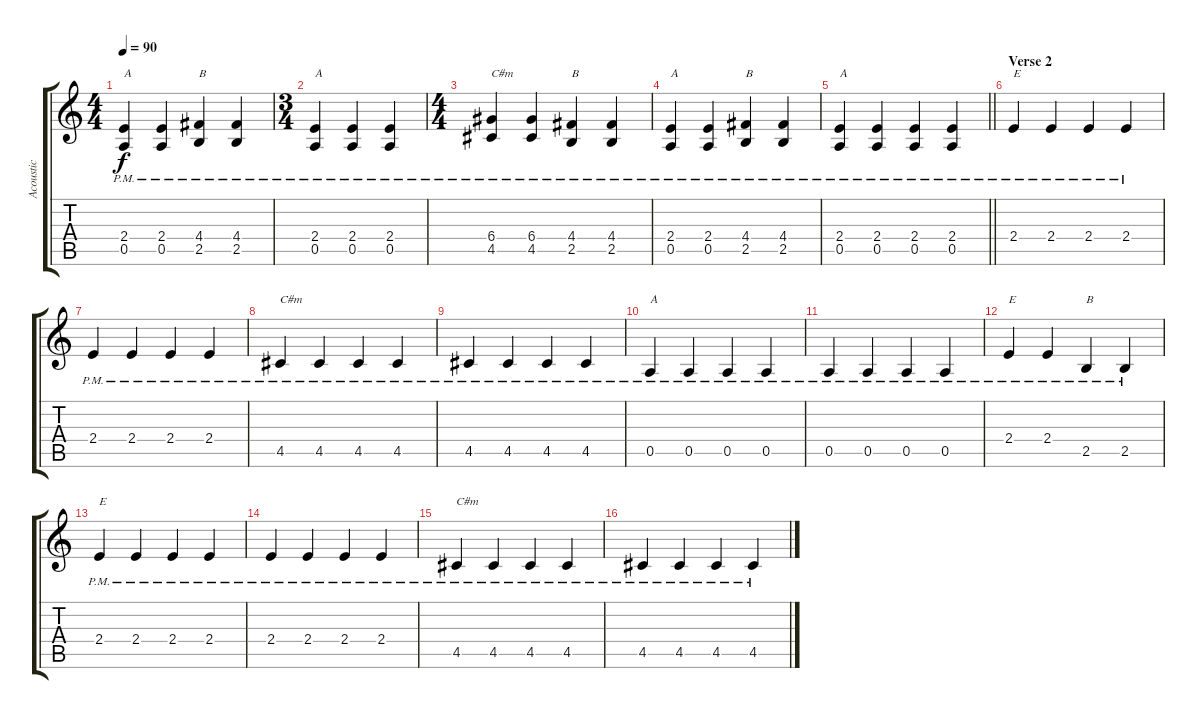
\track ("Acoustic" "Acoustic") {instrument acousticguitarsteel}
\staff {score tabs}
\tuning (E4 B3 G3 D3 A2 E2) {hide}
\ts (4 4)
\tempo 90
\clef g2
\ks c
(2.4{pm} 0.5{pm}).4{txt "A" dy f} (2.4{pm} 0.5{pm}).4 (4.4{pm} 2.5{pm}).4{txt "B"} (4.4{pm} 2.5{pm}).4 |
\ts (3 4)
(2.4{pm} 0.5{pm}).4{txt "A"} (2.4{pm} 0.5{pm}).4 (2.4{pm} 0.5{pm}).4 |
\ts (4 4)
(6.4{pm} 4.5{pm}).4{txt "C#m"} (6.4{pm} 4.5{pm}).4 (4.4{pm} 2.5{pm}).4{txt "B"} (4.4{pm} 2.5{pm}).4 |
(2.4{pm} 0.5{pm}).4{txt "A"} (2.4{pm} 0.5{pm}).4 (4.4{pm} 2.5{pm}).4{txt "B"} (4.4{pm} 2.5{pm}).4 |
\barLineRight lightlight
(2.4{pm} 0.5{pm}).4{txt "A"} (2.4{pm} 0.5{pm}).4 (2.4{pm} 0.5{pm}).4 (2.4{pm} 0.5{pm}).4 |
\section ("" "Verse 2")
2.4{pm}.4{txt "E"} 2.4{pm}.4 2.4{pm}.4 2.4{pm}.4 |
2.4{pm}.4 2.4{pm}.4 2.4{pm}.4 2.4{pm}.4 |
4.5{pm}.4{txt "C#m"} 4.5{pm}.4 4.5{pm}.4 4.5{pm}.4 |
4.5{pm}.4 4.5{pm}.4 4.5{pm}.4 4.5{pm}.4 |
0.5{pm}.4{txt "A"} 0.5{pm}.4 0.5{pm}.4 0.5{pm}.4 |
0.5{pm}.4 0.5{pm}.4 0.5{pm}.4 0.5{pm}.4 |
2.4{pm}.4{txt "E"} 2.4{pm}.4 2.5{pm}.4{txt "B"} 2.5{pm}.4 |
2.4{pm}.4{txt "E"} 2.4{pm}.4 2.4{pm}.4 2.4{pm}.4 |
2.4{pm}.4 2.4{pm}.4 2.4{pm}.4 2.4{pm}.4 |
4.5{pm}.4{txt "C#m"} 4.5{pm}.4 4.5{pm}.4 4.5{pm}.4 |
4.5{pm}.4 4.5{pm}.4 4.5{pm}.4 4.5{pm}.4
